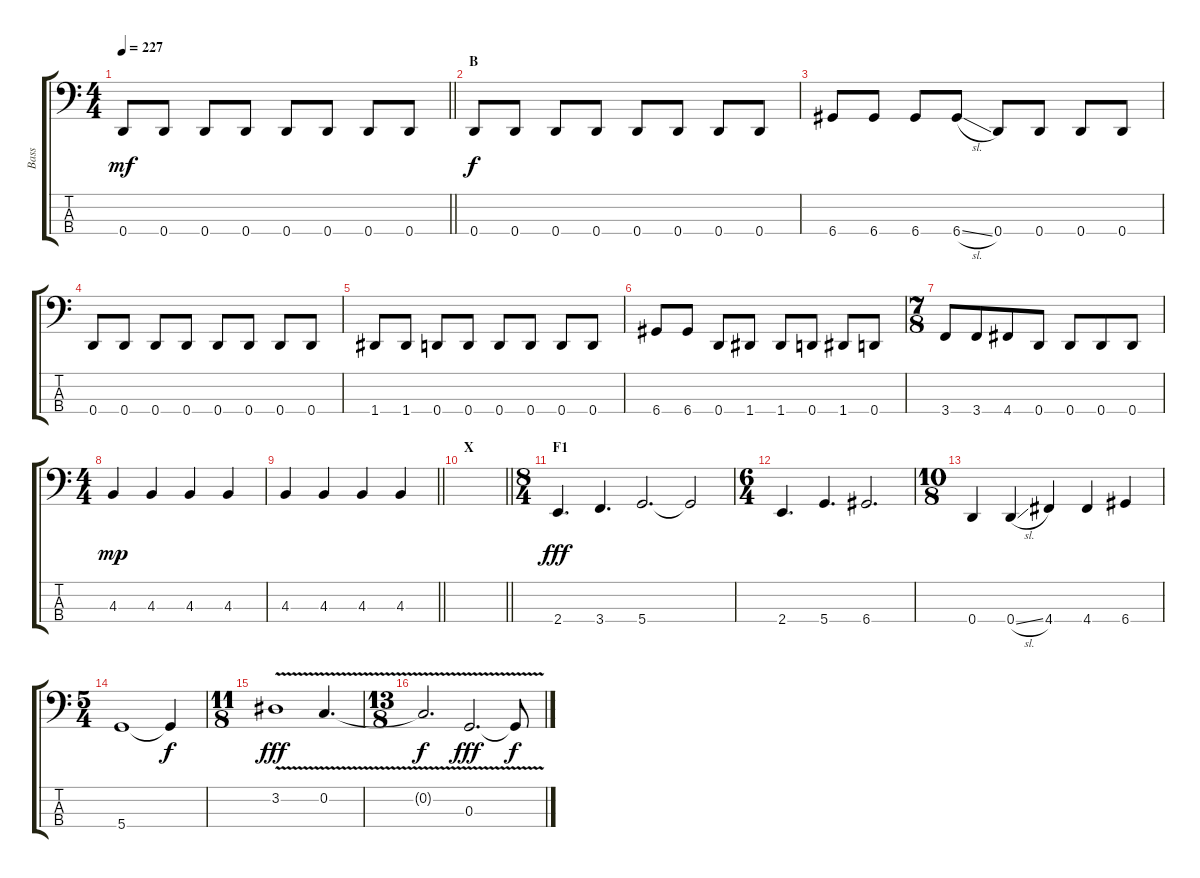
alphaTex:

\track ("Bass" "Bass") {instrument electricbassfinger}
\staff {score tabs}
\tuning (F2 C2 G1 D1) {hide}
\ts (4 4)
\tempo 227
\clef f4
\barLineRight lightlight
\ks c
0.4.8{dy mf} 0.4.8 0.4.8 0.4.8 0.4.8 0.4.8 0.4.8 0.4.8 |
\section ("" "B")
0.4.8{dy f} 0.4.8 0.4.8 0.4.8 0.4.8 0.4.8 0.4.8 0.4.8 |
6.4.8 6.4.8 6.4.8 6.4{sl}.8 0.4.8 0.4.8 0.4.8 0.4.8 |
0.4.8 0.4.8 0.4.8 0.4.8 0.4.8 0.4.8 0.4.8 0.4.8 |
1.4.8 1.4.8 0.4.8 0.4.8 0.4.8 0.4.8 0.4.8 0.4.8 |
6.4.8 6.4.8 0.4.8 1.4.8 1.4.8 0.4.8 1.4.8 0.4.8 |
\ts (7 8)
3.4.8 3.4.8 4.4.8 0.4.8 0.4.8 0.4.8 0.4.8 |
\ts (4 4)
4.3.4{dy mp} 4.3.4 4.3.4 4.3.4 |
\barLineRight lightlight
4.3.4 4.3.4 4.3.4 4.3.4 |
\section ("" "X")
\barLineRight lightlight
|
\ts (8 4)
\section ("" "F1")
2.4.4{d dy fff instrument acousticbass} 3.4.4{d} 5.4.2{d} 5.4{t}.2 |
\ts (6 4)
2.4.4{d} 5.4.4{d} 6.4.2{d} |
\ts (10 8)
0.4.4 0.4{sl}.4 4.4.4 4.4.4 6.4.4 |
\ts (5 4)
5.4.1 5.4{t}.4{dy f} |
\ts (11 8)
3.2{v}.1{dy fff} 0.2{v}.4{d} |
\ts (13 8)
0.2{t}.2{d dy f} 0.3{v}.2{d dy fff} 0.3{t}.8{dy f}
